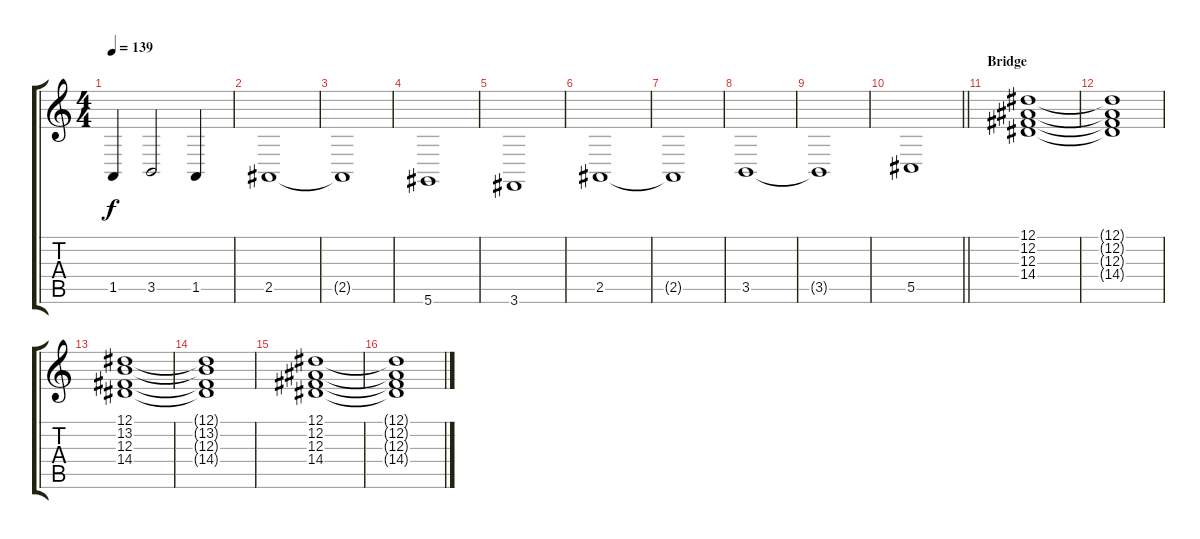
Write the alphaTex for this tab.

\track "" {instrument stringensemble1}
\staff {score tabs}
\tuning (Eb4 Bb3 Gb3 Db3 Ab2 Eb2) {hide}
\ts (4 4)
\tempo 139
\clef g2
\ks c
1.5{t}.4{dy f} 3.5.2 1.5.4 |
2.5.1 |
2.5{t}.1 |
5.6.1 |
3.6.1 |
2.5.1 |
2.5{t}.1 |
3.5.1 |
3.5{t}.1 |
\barLineRight lightlight
5.5.1 |
\section ("" "Bridge")
(12.1 12.2 12.3 14.4).1 |
(12.1{t} 12.2{t} 12.3{t} 14.4{t}).1 |
(12.1 13.2 12.3 14.4).1 |
(12.1{t} 13.2{t} 12.3{t} 14.4{t}).1 |
(12.1 12.2 12.3 14.4).1 |
(12.1{t} 12.2{t} 12.3{t} 14.4{t}).1
